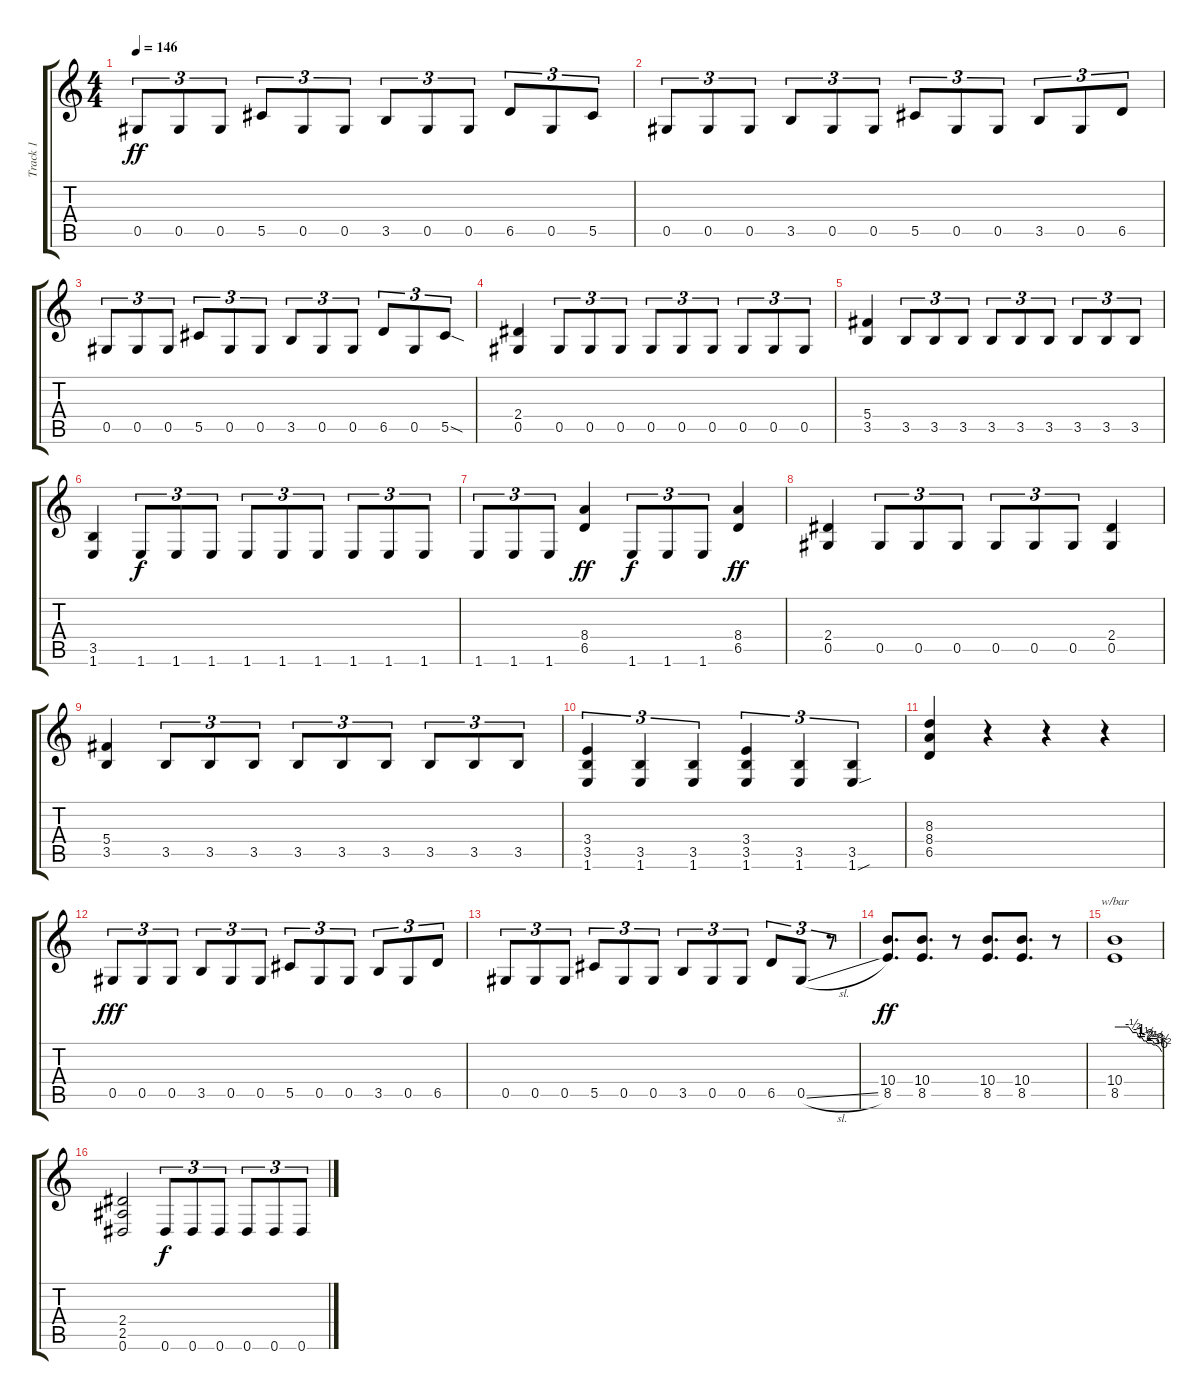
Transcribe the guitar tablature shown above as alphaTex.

\track ("Track 1" "Track 1") {instrument distortionguitar}
\staff {score tabs}
\tuning (Eb4 Bb3 Gb3 Db3 Ab2 Eb2) {hide}
\ts (4 4)
\tempo 146
\clef g2
\ks c
0.5.8{tu (3 2) dy ff} 0.5.8{tu (3 2)} 0.5.8{tu (3 2)} 5.5.8{tu (3 2)} 0.5.8{tu (3 2)} 0.5.8{tu (3 2)} 3.5.8{tu (3 2)} 0.5.8{tu (3 2)} 0.5.8{tu (3 2)} 6.5.8{tu (3 2)} 0.5.8{tu (3 2)} 5.5.8{tu (3 2)} |
0.5.8{tu (3 2)} 0.5.8{tu (3 2)} 0.5.8{tu (3 2)} 3.5.8{tu (3 2)} 0.5.8{tu (3 2)} 0.5.8{tu (3 2)} 5.5.8{tu (3 2)} 0.5.8{tu (3 2)} 0.5.8{tu (3 2)} 3.5.8{tu (3 2)} 0.5.8{tu (3 2)} 6.5.8{tu (3 2)} |
0.5.8{tu (3 2)} 0.5.8{tu (3 2)} 0.5.8{tu (3 2)} 5.5.8{tu (3 2)} 0.5.8{tu (3 2)} 0.5.8{tu (3 2)} 3.5.8{tu (3 2)} 0.5.8{tu (3 2)} 0.5.8{tu (3 2)} 6.5.8{tu (3 2)} 0.5.8{tu (3 2)} 5.5{sod}.8{tu (3 2)} |
(2.4 0.5).4 0.5.8{tu (3 2)} 0.5.8{tu (3 2)} 0.5.8{tu (3 2)} 0.5.8{tu (3 2)} 0.5.8{tu (3 2)} 0.5.8{tu (3 2)} 0.5.8{tu (3 2)} 0.5.8{tu (3 2)} 0.5.8{tu (3 2)} |
(5.4 3.5).4 3.5.8{tu (3 2)} 3.5.8{tu (3 2)} 3.5.8{tu (3 2)} 3.5.8{tu (3 2)} 3.5.8{tu (3 2)} 3.5.8{tu (3 2)} 3.5.8{tu (3 2)} 3.5.8{tu (3 2)} 3.5.8{tu (3 2)} |
(3.5 1.6).4 1.6.8{tu (3 2) dy f} 1.6.8{tu (3 2)} 1.6.8{tu (3 2)} 1.6.8{tu (3 2)} 1.6.8{tu (3 2)} 1.6.8{tu (3 2)} 1.6.8{tu (3 2)} 1.6.8{tu (3 2)} 1.6.8{tu (3 2)} |
1.6.8{tu (3 2)} 1.6.8{tu (3 2)} 1.6.8{tu (3 2)} (8.4 6.5).4{dy ff} 1.6.8{tu (3 2) dy f} 1.6.8{tu (3 2)} 1.6.8{tu (3 2)} (8.4 6.5).4{dy ff} |
(2.4 0.5).4 0.5.8{tu (3 2)} 0.5.8{tu (3 2)} 0.5.8{tu (3 2)} 0.5.8{tu (3 2)} 0.5.8{tu (3 2)} 0.5.8{tu (3 2)} (2.4 0.5).4 |
(5.4 3.5).4 3.5.8{tu (3 2)} 3.5.8{tu (3 2)} 3.5.8{tu (3 2)} 3.5.8{tu (3 2)} 3.5.8{tu (3 2)} 3.5.8{tu (3 2)} 3.5.8{tu (3 2)} 3.5.8{tu (3 2)} 3.5.8{tu (3 2)} |
(3.4 3.5 1.6).4{tu (3 2)} (3.5 1.6).4{tu (3 2)} (3.5 1.6).4{tu (3 2)} (3.4 3.5 1.6).4{tu (3 2)} (3.5 1.6).4{tu (3 2)} (3.5 1.6{sou}).4{tu (3 2)} |
(8.3 8.4 6.5).4 r.4 r.4 r.4 |
0.5.8{tu (3 2) dy fff} 0.5.8{tu (3 2)} 0.5.8{tu (3 2)} 3.5.8{tu (3 2)} 0.5.8{tu (3 2)} 0.5.8{tu (3 2)} 5.5.8{tu (3 2)} 0.5.8{tu (3 2)} 0.5.8{tu (3 2)} 3.5.8{tu (3 2)} 0.5.8{tu (3 2)} 6.5.8{tu (3 2)} |
0.5.8{tu (3 2)} 0.5.8{tu (3 2)} 0.5.8{tu (3 2)} 5.5.8{tu (3 2)} 0.5.8{tu (3 2)} 0.5.8{tu (3 2)} 3.5.8{tu (3 2)} 0.5.8{tu (3 2)} 0.5.8{tu (3 2)} 6.5.8{tu (3 2)} 0.5{sl}.8{tu (3 2)} r.8{tu (3 2)} |
(10.4 8.5).8{d dy ff} (10.4 8.5).8{d} r.8 (10.4 8.5).8{d} (10.4 8.5).8{d} r.8 |
(10.4 8.5).1{tbe (custom default 0 0 7 0 10 0 14 0 18 0 23 -2 28 -2 31 -4 35 -4 37 -6 40 -6 42 -8 44 -8 47 -8 49 -10 52 -10 55 -12 57 -14 60 -24)} |
(2.4 2.5 0.6).2 0.6.8{tu (3 2) dy f} 0.6.8{tu (3 2)} 0.6.8{tu (3 2)} 0.6.8{tu (3 2)} 0.6.8{tu (3 2)} 0.6.8{tu (3 2)}
